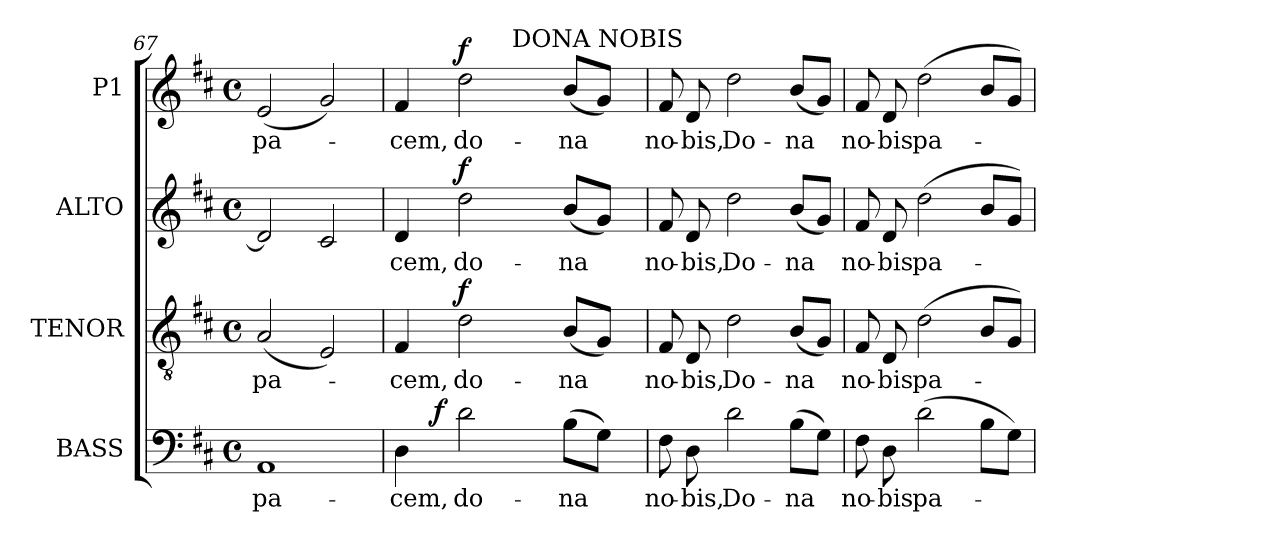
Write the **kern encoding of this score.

**kern	**text	**dynam	**kern	**text	**dynam	**kern	**text	**dynam	**kern	**text	**dynam
*part4	*part4	*part4	*part3	*part3	*part3	*part2	*part2	*part2	*part1	*part1	*part1
*staff4	*staff4	*staff4	*staff3	*staff3	*staff3	*staff2	*staff2	*staff2	*staff1	*staff1	*staff1
*I"BASS	*	*	*I"TENOR	*	*	*I"ALTO	*	*	*I"P1	*	*
*clefF4	*	*	*clefGv2	*	*	*clefG2	*	*	*clefG2	*	*
*	*	*	*ITrd7c12	*	*	*	*	*	*	*	*
*k[f#c#]	*	*	*k[f#c#]	*	*	*k[f#c#]	*	*	*k[f#c#]	*	*
*D:	*	*	*D:	*	*	*D:	*	*	*D:	*	*
*M4/4	*	*	*M4/4	*	*	*M4/4	*	*	*M4/4	*	*
*met(c)	*	*	*met(c)	*	*	*met(c)	*	*	*met(c)	*	*
=67	=67	=67	=67	=67	=67	=67	=67	=67	=67	=67	=67
!	!LO:LY:b:color=#000000	!	!	!	!	!	!	!	!	!	!
!	!	!	!	!LO:LY:b:color=#000000	!	!	!	!	!	!	!
!	!	!	!	!	!	!	!	!	!	!LO:LY:b:color=#000000	!
1AAi	pa-	.	(2AAi/	pa-	.	2di/]	.	.	(2ei/	pa-	.
.	.	.	2EEi/)	.	.	2c#i/	.	.	2gi/)	.	.
=68	=68	=68	=68	=68	=68	=68	=68	=68	=68	=68	=68
!	!LO:LY:b:color=#000000	!	!	!	!	!	!	!	!	!	!
!	!	!	!	!LO:LY:b:color=#000000	!	!	!	!	!	!	!
!	!	!	!	!	!	!	!LO:LY:b:color=#000000	!	!	!	!
!	!	!	!	!	!	!	!	!	!	!LO:LY:b:color=#000000	!
*^	*	*	*	*	*	*	*	*	*^	*	*
4Di\	8ryy	-cem,	.	4FF#i/	-cem,	.	4di/	-cem,	.	4f#i/	2ryy	-cem,	.
.	64ryy	.	.	.	.	.	.	.	.	.	.	.	.
.	256..ryy	.	.	.	.	.	.	.	.	.	.	.	.
.	2ryy	.	f	.	.	.	.	.	.	.	.	.	.
!	!	!LO:LY:b:color=#000000	!	!	!	!	!	!	!	!	!	!	!
!	!	!	!	!	!LO:LY:b:color=#000000	!	!	!	!	!	!	!	!
!	!	!	!	!	!	!	!	!LO:LY:b:color=#000000	!	!	!	!	!
!	!	!	!	!	!	!	!	!	!	!	!	!LO:LY:b:color=#000000	!
2di\	.	do-	.	2Di\	do-	f	2ddi\	do-	f	2ddi\	.	do-	f
.	.	.	.	.	.	.	.	.	.	.	64ryy	.	.
.	.	.	.	.	.	.	.	.	.	.	256ryy	.	.
.	.	.	.	.	.	.	.	.	.	.	1024ryy	.	.
!	!	!	!	!	!	!	!	!	!	!	!LO:TX:a:t=DONA NOBIS	!	!
.	.	.	.	.	.	.	.	.	.	.	4ryy	.	.
.	4ryy	.	.	.	.	.	.	.	.	.	.	.	.
!	!	!LO:LY:b:color=#000000	!	!	!	!	!	!	!	!	!	!	!
!	!	!	!	!	!LO:LY:b:color=#000000	!	!	!	!	!	!	!	!
!	!	!	!	!	!	!	!	!LO:LY:b:color=#000000	!	!	!	!	!
!	!	!	!	!	!	!	!	!	!	!	!	!LO:LY:b:color=#000000	!
(8Bi\L	.	-na	.	(8BBi/L	-na	.	(8bi/L	-na	.	(8bi/L	.	-na	.
.	.	.	.	.	.	.	.	.	.	.	8ryy	.	.
8Gi\J)	.	.	.	8GGi/J)	.	.	8gi/J)	.	.	8gi/J)	.	.	.
.	.	.	.	.	.	.	.	.	.	.	16ryy	.	.
.	16ryy	.	.	.	.	.	.	.	.	.	.	.	.
.	.	.	.	.	.	.	.	.	.	.	32ryy	.	.
.	32ryy	.	.	.	.	.	.	.	.	.	.	.	.
.	.	.	.	.	.	.	.	.	.	.	128ryy	.	.
.	128ryy	.	.	.	.	.	.	.	.	.	.	.	.
.	.	.	.	.	.	.	.	.	.	.	512.ryy	.	.
.	1024ryy	.	.	.	.	.	.	.	.	.	.	.	.
*v	*v	*	*	*	*	*	*	*	*	*v	*v	*	*
=69	=69	=69	=69	=69	=69	=69	=69	=69	=69	=69	=69
*^	*	*	*	*	*	*	*	*	*^	*	*
!	!	!LO:LY:b:color=#000000	!	!	!	!	!	!	!	!	!	!	!
*v	*v	*	*	*	*	*	*	*	*	*v	*v	*	*
*^	*	*	*	*	*	*	*	*	*^	*	*
!	!	!	!	!	!LO:LY:b:color=#000000	!	!	!	!	!	!	!	!
*v	*v	*	*	*	*	*	*	*	*	*v	*v	*	*
*^	*	*	*	*	*	*	*	*	*^	*	*
!	!	!	!	!	!	!	!	!LO:LY:b:color=#000000	!	!	!	!	!
*v	*v	*	*	*	*	*	*	*	*	*v	*v	*	*
*^	*	*	*	*	*	*	*	*	*^	*	*
!	!	!	!	!	!	!	!	!	!	!	!	!LO:LY:b:color=#000000	!
*v	*v	*	*	*	*	*	*	*	*	*v	*v	*	*
8F#i\	no-	.	8FF#i/	no-	.	8f#i/	no-	.	8f#i/	no-	.
!	!LO:LY:b:color=#000000	!	!	!	!	!	!	!	!	!	!
!	!	!	!	!LO:LY:b:color=#000000	!	!	!	!	!	!	!
!	!	!	!	!	!	!	!LO:LY:b:color=#000000	!	!	!	!
!	!	!	!	!	!	!	!	!	!	!LO:LY:b:color=#000000	!
8Di\	-bis,	.	8DDi/	-bis,	.	8di/	-bis,	.	8di/	-bis,	.
!	!LO:LY:b:color=#000000	!	!	!	!	!	!	!	!	!	!
!	!	!	!	!LO:LY:b:color=#000000	!	!	!	!	!	!	!
!	!	!	!	!	!	!	!LO:LY:b:color=#000000	!	!	!	!
!	!	!	!	!	!	!	!	!	!	!LO:LY:b:color=#000000	!
2di\	Do-	.	2Di\	Do-	.	2ddi\	Do-	.	2ddi\	Do-	.
!	!LO:LY:b:color=#000000	!	!	!	!	!	!	!	!	!	!
!	!	!	!	!LO:LY:b:color=#000000	!	!	!	!	!	!	!
!	!	!	!	!	!	!	!LO:LY:b:color=#000000	!	!	!	!
!	!	!	!	!	!	!	!	!	!	!LO:LY:b:color=#000000	!
(8Bi\L	-na	.	(8BBi/L	-na	.	(8bi/L	-na	.	(8bi/L	-na	.
8Gi\J)	.	.	8GGi/J)	.	.	8gi/J)	.	.	8gi/J)	.	.
=70	=70	=70	=70	=70	=70	=70	=70	=70	=70	=70	=70
!	!LO:LY:b:color=#000000	!	!	!	!	!	!	!	!	!	!
!	!	!	!	!LO:LY:b:color=#000000	!	!	!	!	!	!	!
!	!	!	!	!	!	!	!LO:LY:b:color=#000000	!	!	!	!
!	!	!	!	!	!	!	!	!	!	!LO:LY:b:color=#000000	!
8F#i\	no-	.	8FF#i/	no-	.	8f#i/	no-	.	8f#i/	no-	.
!	!LO:LY:b:color=#000000	!	!	!	!	!	!	!	!	!	!
!	!	!	!	!LO:LY:b:color=#000000	!	!	!	!	!	!	!
!	!	!	!	!	!	!	!LO:LY:b:color=#000000	!	!	!	!
!	!	!	!	!	!	!	!	!	!	!LO:LY:b:color=#000000	!
8Di\	-bis	.	8DDi/	-bis	.	8di/	-bis	.	8di/	-bis	.
!	!LO:LY:b:color=#000000	!	!	!	!	!	!	!	!	!	!
!	!	!	!	!LO:LY:b:color=#000000	!	!	!	!	!	!	!
!	!	!	!	!	!	!	!LO:LY:b:color=#000000	!	!	!	!
!	!	!	!	!	!	!	!	!	!	!LO:LY:b:color=#000000	!
(2di\	pa-	.	(2Di\	pa-	.	(2ddi\	pa-	.	(2ddi\	pa-	.
8Bi\L	.	.	8BBi/L	.	.	8bi/L	.	.	8bi/L	.	.
8Gi\J)	.	.	8GGi/J)	.	.	8gi/J)	.	.	8gi/J)	.	.
=	=	=	=	=	=	=	=	=	=	=	=
*-	*-	*-	*-	*-	*-	*-	*-	*-	*-	*-	*-
